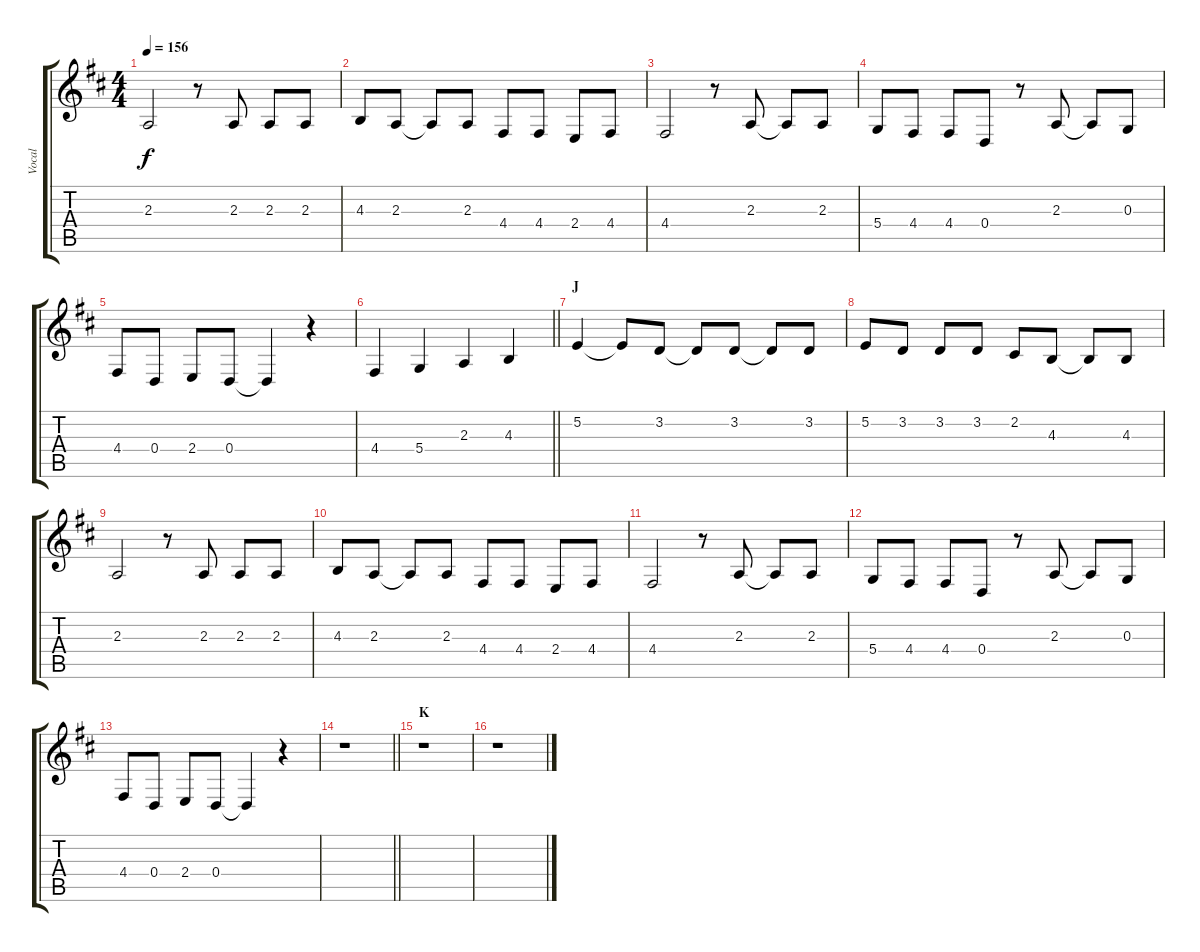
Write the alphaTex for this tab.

\track ("Vocal" "Vocal") {instrument altosax}
\staff {score tabs}
\tuning (E4 B3 G3 D3 A2 E2) {hide}
\ts (4 4)
\tempo 156
\clef g2
\ks d
2.3.2{dy f} r.8 2.3.8 2.3.8 2.3.8 |
4.3.8 2.3.8 2.3{t}.8 2.3.8 4.4.8 4.4.8 2.4.8 4.4.8 |
4.4.2 r.8 2.3.8 2.3{t}.8 2.3.8 |
5.4.8 4.4.8 4.4.8 0.4.8 r.8 2.3.8 2.3{t}.8 0.3.8 |
4.4.8 0.4.8 2.4.8 0.4.8 0.4{t}.4 r.4 |
\barLineRight lightlight
4.4.4 5.4.4 2.3.4 4.3.4 |
\section ("" "J")
5.2.4 5.2{t}.8 3.2.8 3.2{t}.8 3.2.8 3.2{t}.8 3.2.8 |
5.2.8 3.2.8 3.2.8 3.2.8 2.2.8 4.3.8 4.3{t}.8 4.3.8 |
2.3.2 r.8 2.3.8 2.3.8 2.3.8 |
4.3.8 2.3.8 2.3{t}.8 2.3.8 4.4.8 4.4.8 2.4.8 4.4.8 |
4.4.2 r.8 2.3.8 2.3{t}.8 2.3.8 |
5.4.8 4.4.8 4.4.8 0.4.8 r.8 2.3.8 2.3{t}.8 0.3.8 |
4.4.8 0.4.8 2.4.8 0.4.8 0.4{t}.4 r.4 |
\barLineRight lightlight
r.1 |
\section ("" "K")
r.1 |
r.1
